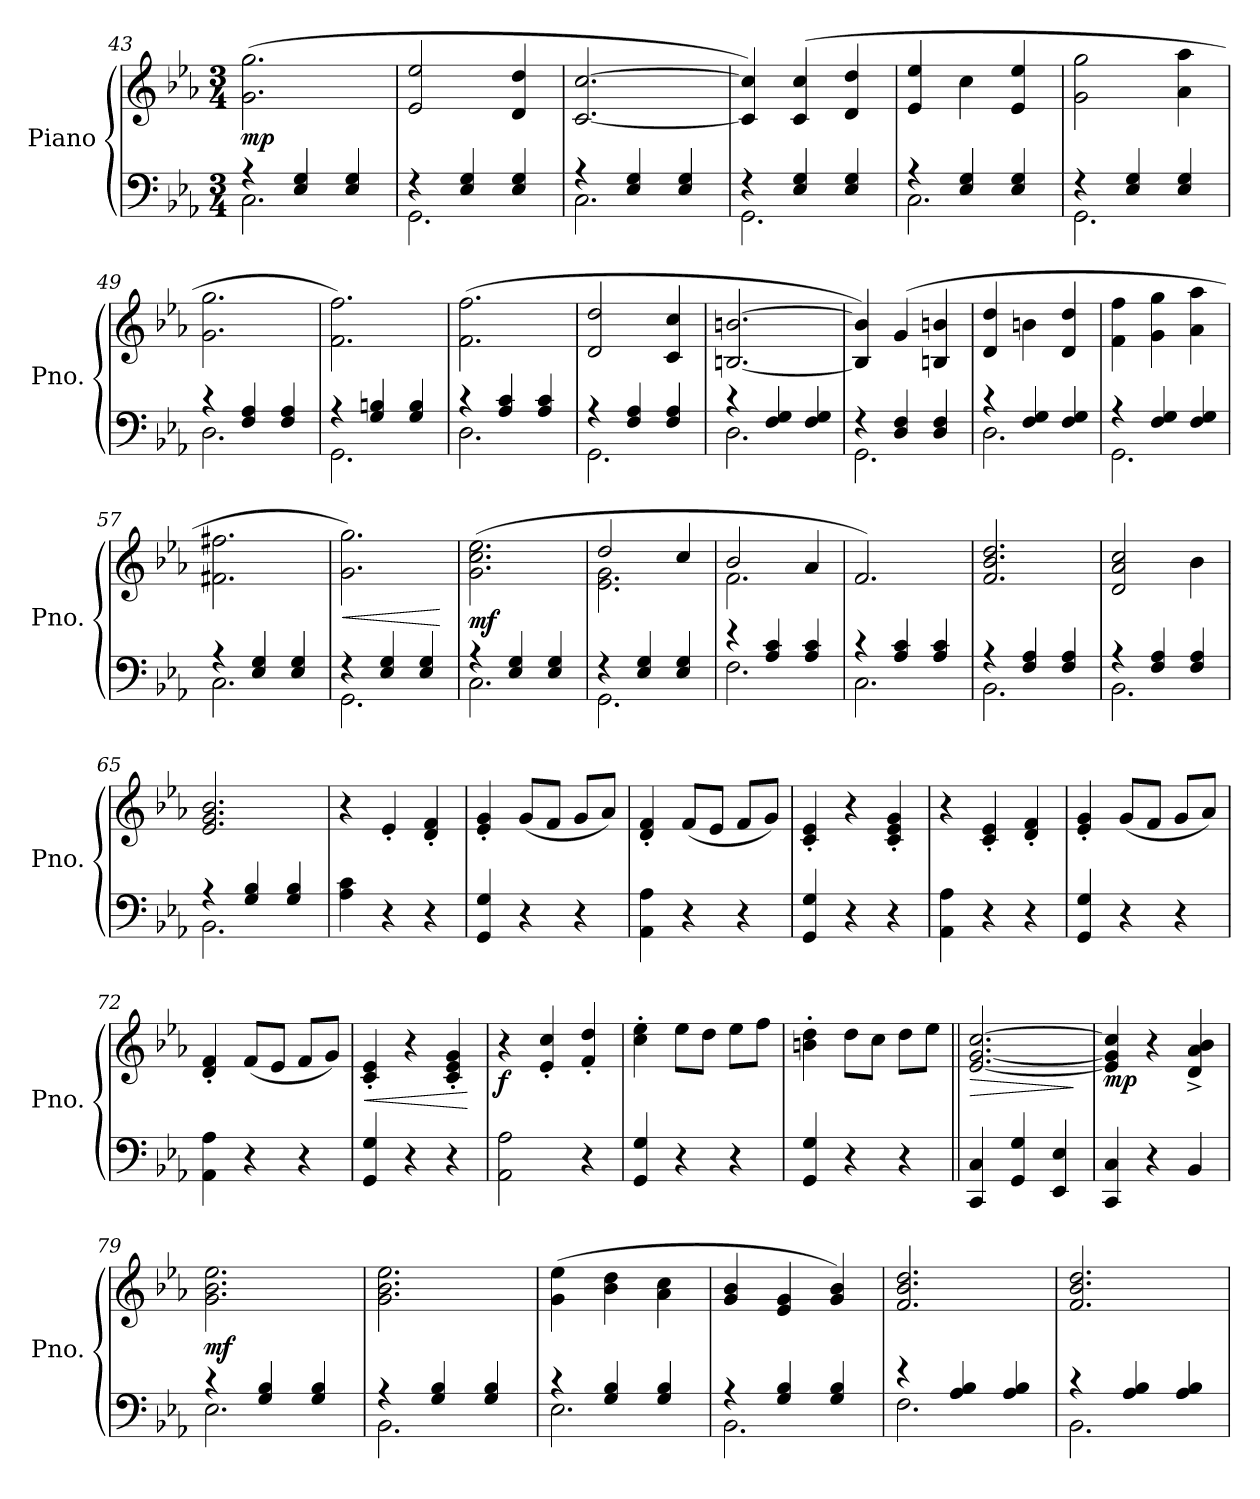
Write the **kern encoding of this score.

**kern	**kern	**dynam
*part1	*part1	*part1
*staff2	*staff1	*staff1/2
*I"Piano	*	*
*I'Pno.	*	*
!!LO:PB:g=z
*clefF4	*clefG2	*
*k[b-e-a-]	*k[b-e-a-]	*
*M3/4	*M3/4	*
=43	=43	=43
*^	*	*
!	!	!	!LO:DY:b
4r	2.C\	(>2.g\ 2.gg\	mp
4E-/ 4G/	.	.	.
4E-/ 4G/	.	.	.
=44	=44	=44	=44
4r	2.GG\	2e-/ 2ee-/	.
4E-/ 4G/	.	.	.
4E-/ 4G/	.	4d/ 4dd/	.
=45	=45	=45	=45
4r	2.C\	[2.c/ [2.cc/	.
4E-/ 4G/	.	.	.
4E-/ 4G/	.	.	.
=46	=46	=46	=46
4r	2.GG\	4c/] 4cc/])	.
4E-/ 4G/	.	(>4c/ 4cc/	.
4E-/ 4G/	.	4d/ 4dd/	.
=47	=47	=47	=47
4r	2.C\	4e-/ 4ee-/	.
4E-/ 4G/	.	4cc\	.
4E-/ 4G/	.	4e-/ 4ee-/	.
=48	=48	=48	=48
4r	2.GG\	2g\ 2gg\	.
4E-/ 4G/	.	.	.
4E-/ 4G/	.	4a-\ 4aa-\	.
=49	=49	=49	=49
4r	2.D\	2.g\ 2.gg\	.
4F/ 4A-/	.	.	.
4F/ 4A-/	.	.	.
=50	=50	=50	=50
4r	2.GG\	2.f\ 2.ff\)	.
4G/ 4Bn/	.	.	.
4G/ 4B/	.	.	.
!!LO:LB:g=z
=51	=51	=51	=51
4r	2.D\	(>2.f\ 2.ff\	.
4A-/ 4c/	.	.	.
4A-/ 4c/	.	.	.
=52	=52	=52	=52
4r	2.GG\	2d/ 2dd/	.
4F/ 4A-/	.	.	.
4F/ 4A-/	.	4c/ 4cc/	.
=53	=53	=53	=53
4r	2.D\	[2.Bn/ [2.bn/	.
4F/ 4G/	.	.	.
4F/ 4G/	.	.	.
=54	=54	=54	=54
4r	2.GG\	4B/] 4b/])	.
4D/ 4F/	.	(>4g/	.
4D/ 4F/	.	4Bn/ 4bn/	.
=55	=55	=55	=55
4r	2.D\	4d/ 4dd/	.
4F/ 4G/	.	4bn\	.
4F/ 4G/	.	4d/ 4dd/	.
=56	=56	=56	=56
4r	2.GG\	4f\ 4ff\	.
4F/ 4G/	.	4g\ 4gg\	.
4F/ 4G/	.	4a-\ 4aa-\	.
=57	=57	=57	=57
4r	2.C\	2.f#X\ 2.ff#X\	.
4E-/ 4G/	.	.	.
4E-/ 4G/	.	.	.
=58	=58	=58	=58
!	!	!	!LO:HP:b
4r	2.GG\	2.g\ 2.gg\)	<
4E-/ 4G/	.	.	.
4E-/ 4G/	.	.	.
*v	*v	*	*
.	.	[
!!LO:LB:g=z
=59	=59	=59
*^	*	*
!	!	!	!LO:DY:b
4r	2.C\	(>2.g\ 2.cc\ 2.ee-\	mf
4E-/ 4G/	.	.	.
4E-/ 4G/	.	.	.
=60	=60	=60	=60
*	*	*^	*
4r	2.GG\	2dd/	2.e-\ 2.g\	.
4E-/ 4G/	.	.	.	.
4E-/ 4G/	.	4cc/	.	.
=61	=61	=61	=61	=61
4r	2.F\	2b-/	2.f\	.
4A-/ 4c/	.	.	.	.
4A-/ 4c/	.	4a-/	.	.
*	*	*v	*v	*
=62	=62	=62	=62
4r	2.C\	2.f/)	.
4A-/ 4c/	.	.	.
4A-/ 4c/	.	.	.
=63	=63	=63	=63
4r	2.BB-\	2.f/ 2.b-/ 2.dd/	.
4F/ 4A-/	.	.	.
4F/ 4A-/	.	.	.
=64	=64	=64	=64
4r	2.BB-\	2d/ 2a-/ 2cc/	.
4F/ 4A-/	.	.	.
4F/ 4A-/	.	4b-\	.
=65	=65	=65	=65
4r	2.BB-\	2.e-/ 2.g/ 2.b-/	.
4G/ 4B-/	.	.	.
4G/ 4B-/	.	.	.
*v	*v	*	*
!!LO:LB:g=z
=66	=66	=66
4A-\ 4c\	4r	.
4r	4e-'/	.
4r	4d/' 4f/'	.
=67	=67	=67
4GG/ 4G/	4e-/' 4g/'	.
4r	(>8g/L	.
.	8f/J	.
4r	8g/L	.
.	8a-/J)	.
=68	=68	=68
4AA-\ 4A-\	4d/' 4f/'	.
4r	(>8f/L	.
.	8e-/J	.
4r	8f/L	.
.	8g/J)	.
=69	=69	=69
4GG/ 4G/	4c/' 4e-/'	.
4r	4r	.
4r	4c/' 4e-/' 4g/'	.
=70	=70	=70
4AA-\ 4A-\	4r	.
4r	4c/' 4e-/'	.
4r	4d/' 4f/'	.
=71	=71	=71
4GG/ 4G/	4e-/' 4g/'	.
4r	(>8g/L	.
.	8f/J	.
4r	8g/L	.
.	8a-/J)	.
=72	=72	=72
4AA-\ 4A-\	4d/' 4f/'	.
4r	(>8f/L	.
.	8e-/J	.
4r	8f/L	.
.	8g/J)	.
!!LO:LB:g=z
=73	=73	=73
!	!	!LO:HP:b
4GG/ 4G/	4c/' 4e-/'	<
4r	4r	.
4r	4c/' 4e-/' 4g/'	.
.	.	[
=74	=74	=74
!	!	!LO:DY:b
2AA-\ 2A-\	4r	f
.	4e-/' 4cc/'	.
4r	4f/' 4dd/'	.
=75	=75	=75
4GG/ 4G/	4cc\' 4ee-\'	.
4r	8ee-\L	.
.	8dd\J	.
4r	8ee-\L	.
.	8ff\J	.
=76	=76	=76
4GG/ 4G/	4bn\' 4dd\'	.
4r	8dd\L	.
.	8cc\J	.
4r	8dd\L	.
.	8ee-\J	.
=77||	=77||	=77||
!	!	!LO:HP:b
4CC/ 4C/	[2.e-/ [2.g/ [2.cc/	>
4GG/ 4G/	.	.
4EE-/ 4E-/	.	.
.	.	]
=78	=78	=78
!	!	!LO:DY:b
4CC/ 4C/	4e-/] 4g/] 4cc/]	mp
4r	4r	.
4BB-/	4d/^ 4a-/^ 4b-/^	.
!!LO:LB:g=z
=79	=79	=79
*^	*	*
!	!	!	!LO:DY:b
4r	2.E-\	2.g\ 2.b-\ 2.ee-\	mf
4G/ 4B-/	.	.	.
4G/ 4B-/	.	.	.
=80	=80	=80	=80
4r	2.BB-\	2.g\ 2.b-\ 2.ee-\	.
4G/ 4B-/	.	.	.
4G/ 4B-/	.	.	.
=81	=81	=81	=81
4r	2.E-\	(>4g\ 4ee-\	.
4G/ 4B-/	.	4b-\ 4dd\	.
4G/ 4B-/	.	4a-\ 4cc\	.
=82	=82	=82	=82
4r	2.BB-\	4g/ 4b-/	.
4G/ 4B-/	.	4e-/ 4g/	.
4G/ 4B-/	.	4g/ 4b-/)	.
=83	=83	=83	=83
4r	2.F\	2.f/ 2.b-/ 2.dd/	.
4A-/ 4B-/	.	.	.
4A-/ 4B-/	.	.	.
=84	=84	=84	=84
4r	2.BB-\	2.f/ 2.b-/ 2.dd/	.
4A-/ 4B-/	.	.	.
4A-/ 4B-/	.	.	.
*v	*v	*	*
=	=	=
*-	*-	*-
